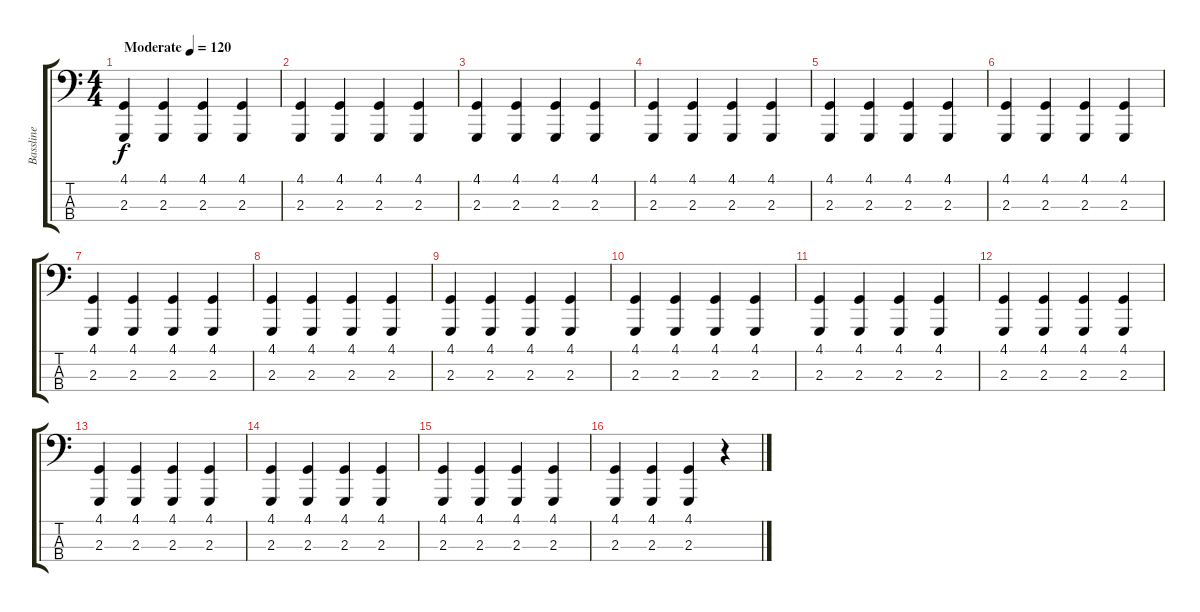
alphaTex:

\track ("Bassline" "Bassline") {instrument lead2sawtooth}
\staff {score tabs}
\tuning (Eb2 Bb1 F1 C1) {hide}
\ts (4 4)
\tempo (120 "Moderate")
\clef f4
\ks c
(4.1 2.3).4{dy f volume 7 instrument lead2sawtooth} (4.1 2.3).4 (4.1 2.3).4 (4.1 2.3).4 |
(4.1 2.3).4 (4.1 2.3).4 (4.1 2.3).4 (4.1 2.3).4 |
(4.1 2.3).4 (4.1 2.3).4 (4.1 2.3).4 (4.1 2.3).4 |
(4.1 2.3).4 (4.1 2.3).4 (4.1 2.3).4 (4.1 2.3).4 |
(4.1 2.3).4{volume 10} (4.1 2.3).4 (4.1 2.3).4 (4.1 2.3).4 |
(4.1 2.3).4 (4.1 2.3).4 (4.1 2.3).4 (4.1 2.3).4 |
(4.1 2.3).4 (4.1 2.3).4 (4.1 2.3).4 (4.1 2.3).4 |
(4.1 2.3).4 (4.1 2.3).4 (4.1 2.3).4 (4.1 2.3).4 |
(4.1 2.3).4{volume 13} (4.1 2.3).4 (4.1 2.3).4 (4.1 2.3).4 |
(4.1 2.3).4 (4.1 2.3).4 (4.1 2.3).4 (4.1 2.3).4 |
(4.1 2.3).4 (4.1 2.3).4 (4.1 2.3).4 (4.1 2.3).4 |
(4.1 2.3).4 (4.1 2.3).4 (4.1 2.3).4 (4.1 2.3).4 |
(4.1 2.3).4{volume 16} (4.1 2.3).4 (4.1 2.3).4 (4.1 2.3).4 |
(4.1 2.3).4 (4.1 2.3).4 (4.1 2.3).4 (4.1 2.3).4 |
(4.1 2.3).4 (4.1 2.3).4 (4.1 2.3).4 (4.1 2.3).4 |
(4.1 2.3).4 (4.1 2.3).4 (4.1 2.3).4 r.4
